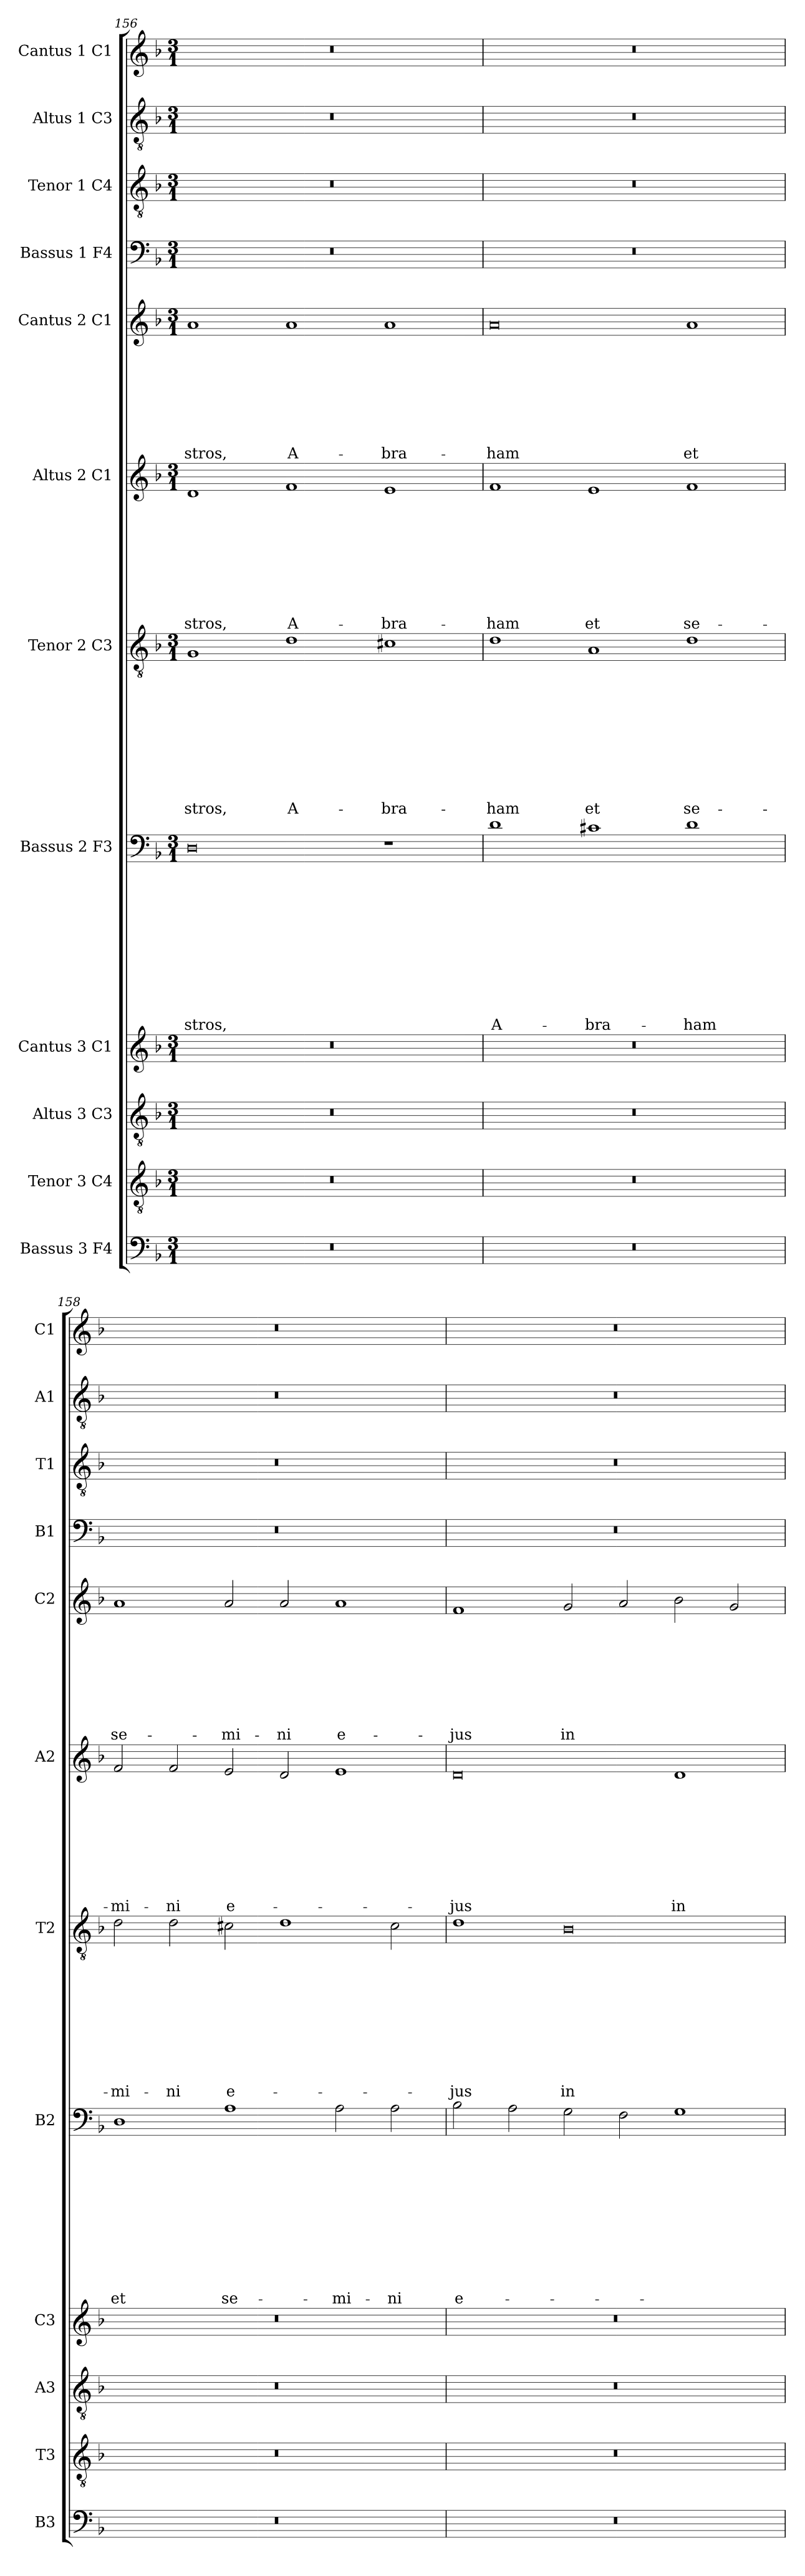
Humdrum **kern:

**kern	**kern	**kern	**kern	**kern	**text	**text	**text	**text	**text	**text	**text	**text	**text	**text	**text	**kern	**text	**text	**text	**text	**text	**text	**text	**text	**text	**text	**kern	**text	**text	**text	**text	**text	**text	**text	**text	**text	**kern	**text	**text	**text	**text	**text	**text	**text	**text	**kern	**kern	**kern	**kern
*part12	*part11	*part10	*part9	*part8	*part8	*part8	*part8	*part8	*part8	*part8	*part8	*part8	*part8	*part8	*part8	*part7	*part7	*part7	*part7	*part7	*part7	*part7	*part7	*part7	*part7	*part7	*part6	*part6	*part6	*part6	*part6	*part6	*part6	*part6	*part6	*part6	*part5	*part5	*part5	*part5	*part5	*part5	*part5	*part5	*part5	*part4	*part3	*part2	*part1
*staff12	*staff11	*staff10	*staff9	*staff8	*staff8	*staff8	*staff8	*staff8	*staff8	*staff8	*staff8	*staff8	*staff8	*staff8	*staff8	*staff7	*staff7	*staff7	*staff7	*staff7	*staff7	*staff7	*staff7	*staff7	*staff7	*staff7	*staff6	*staff6	*staff6	*staff6	*staff6	*staff6	*staff6	*staff6	*staff6	*staff6	*staff5	*staff5	*staff5	*staff5	*staff5	*staff5	*staff5	*staff5	*staff5	*staff4	*staff3	*staff2	*staff1
*I"Bassus 3 F4	*I"Tenor 3 C4	*I"Altus 3 C3	*I"Cantus 3 C1	*I"Bassus 2 F3	*	*	*	*	*	*	*	*	*	*	*	*I"Tenor 2 C3	*	*	*	*	*	*	*	*	*	*	*I"Altus 2 C1	*	*	*	*	*	*	*	*	*	*I"Cantus 2 C1	*	*	*	*	*	*	*	*	*I"Bassus 1 F4	*I"Tenor 1 C4	*I"Altus 1 C3	*I"Cantus 1 C1
*I'B3	*I'T3	*I'A3	*I'C3	*I'B2	*	*	*	*	*	*	*	*	*	*	*	*I'T2	*	*	*	*	*	*	*	*	*	*	*I'A2	*	*	*	*	*	*	*	*	*	*I'C2	*	*	*	*	*	*	*	*	*I'B1	*I'T1	*I'A1	*I'C1
!!LO:LB:g=z
*clefF4	*clefGv2	*clefGv2	*clefG2	*clefF4	*	*	*	*	*	*	*	*	*	*	*	*clefGv2	*	*	*	*	*	*	*	*	*	*	*clefG2	*	*	*	*	*	*	*	*	*	*clefG2	*	*	*	*	*	*	*	*	*clefF4	*clefGv2	*clefGv2	*clefG2
*k[b-]	*k[b-]	*k[b-]	*k[b-]	*k[b-]	*	*	*	*	*	*	*	*	*	*	*	*k[b-]	*	*	*	*	*	*	*	*	*	*	*k[b-]	*	*	*	*	*	*	*	*	*	*k[b-]	*	*	*	*	*	*	*	*	*k[b-]	*k[b-]	*k[b-]	*k[b-]
*F:	*F:	*F:	*F:	*F:	*	*	*	*	*	*	*	*	*	*	*	*F:	*	*	*	*	*	*	*	*	*	*	*F:	*	*	*	*	*	*	*	*	*	*F:	*	*	*	*	*	*	*	*	*F:	*F:	*F:	*F:
*M3/1	*M3/1	*M3/1	*M3/1	*M3/1	*	*	*	*	*	*	*	*	*	*	*	*M3/1	*	*	*	*	*	*	*	*	*	*	*M3/1	*	*	*	*	*	*	*	*	*	*M3/1	*	*	*	*	*	*	*	*	*M3/1	*M3/1	*M3/1	*M3/1
=156	=156	=156	=156	=156	=156	=156	=156	=156	=156	=156	=156	=156	=156	=156	=156	=156	=156	=156	=156	=156	=156	=156	=156	=156	=156	=156	=156	=156	=156	=156	=156	=156	=156	=156	=156	=156	=156	=156	=156	=156	=156	=156	=156	=156	=156	=156	=156	=156	=156
!	!	!	!	!	!	!	!	!	!	!	!	!	!	!	!LO:LY:b	!	!	!	!	!	!	!	!	!	!	!LO:LY:b	!	!	!	!	!	!	!	!	!	!LO:LY:b	!	!	!	!	!	!	!	!	!LO:LY:b	!	!	!	!
0.r	0.r	0.r	0.r	0D	.	.	.	.	.	.	.	.	.	.	-stros,	1G	.	.	.	.	.	.	.	.	.	-stros,	1d	.	.	.	.	.	.	.	.	-stros,	1a	.	.	.	.	.	.	.	-stros,	0.r	0.r	0.r	0.r
!	!	!	!	!	!	!	!	!	!	!	!	!	!	!	!	!	!	!	!	!	!	!	!	!	!	!LO:LY:b	!	!	!	!	!	!	!	!	!	!LO:LY:b	!	!	!	!	!	!	!	!	!LO:LY:b	!	!	!	!
.	.	.	.	.	.	.	.	.	.	.	.	.	.	.	.	1d	.	.	.	.	.	.	.	.	.	A-	1f	.	.	.	.	.	.	.	.	A-	1a	.	.	.	.	.	.	.	A-	.	.	.	.
!	!	!	!	!	!	!	!	!	!	!	!	!	!	!	!	!	!	!	!	!	!	!	!	!	!	!LO:LY:b	!	!	!	!	!	!	!	!	!	!LO:LY:b	!	!	!	!	!	!	!	!	!LO:LY:b	!	!	!	!
.	.	.	.	1r	.	.	.	.	.	.	.	.	.	.	.	1c#X	.	.	.	.	.	.	.	.	.	-bra-	1e	.	.	.	.	.	.	.	.	-bra-	1a	.	.	.	.	.	.	.	-bra-	.	.	.	.
=157	=157	=157	=157	=157	=157	=157	=157	=157	=157	=157	=157	=157	=157	=157	=157	=157	=157	=157	=157	=157	=157	=157	=157	=157	=157	=157	=157	=157	=157	=157	=157	=157	=157	=157	=157	=157	=157	=157	=157	=157	=157	=157	=157	=157	=157	=157	=157	=157	=157
!	!	!	!	!	!	!	!	!	!	!	!	!	!	!	!LO:LY:b	!	!	!	!	!	!	!	!	!	!	!LO:LY:b	!	!	!	!	!	!	!	!	!	!LO:LY:b	!	!	!	!	!	!	!	!	!LO:LY:b	!	!	!	!
0.r	0.r	0.r	0.r	1d	.	.	.	.	.	.	.	.	.	.	A-	1d	.	.	.	.	.	.	.	.	.	-ham	1f	.	.	.	.	.	.	.	.	-ham	0a	.	.	.	.	.	.	.	-ham	0.r	0.r	0.r	0.r
!	!	!	!	!	!	!	!	!	!	!	!	!	!	!	!LO:LY:b	!	!	!	!	!	!	!	!	!	!	!LO:LY:b	!	!	!	!	!	!	!	!	!	!LO:LY:b	!	!	!	!	!	!	!	!	!	!	!	!	!
.	.	.	.	1c#X	.	.	.	.	.	.	.	.	.	.	-bra-	1A	.	.	.	.	.	.	.	.	.	et	1e	.	.	.	.	.	.	.	.	et	.	.	.	.	.	.	.	.	.	.	.	.	.
!	!	!	!	!	!	!	!	!	!	!	!	!	!	!	!LO:LY:b	!	!	!	!	!	!	!	!	!	!	!LO:LY:b	!	!	!	!	!	!	!	!	!	!LO:LY:b	!	!	!	!	!	!	!	!	!LO:LY:b	!	!	!	!
.	.	.	.	1d	.	.	.	.	.	.	.	.	.	.	-ham	1d	.	.	.	.	.	.	.	.	.	se-	1f	.	.	.	.	.	.	.	.	se-	1a	.	.	.	.	.	.	.	et	.	.	.	.
=158	=158	=158	=158	=158	=158	=158	=158	=158	=158	=158	=158	=158	=158	=158	=158	=158	=158	=158	=158	=158	=158	=158	=158	=158	=158	=158	=158	=158	=158	=158	=158	=158	=158	=158	=158	=158	=158	=158	=158	=158	=158	=158	=158	=158	=158	=158	=158	=158	=158
!	!	!	!	!	!	!	!	!	!	!	!	!	!	!	!LO:LY:b	!	!	!	!	!	!	!	!	!	!	!LO:LY:b	!	!	!	!	!	!	!	!	!	!LO:LY:b	!	!	!	!	!	!	!	!	!LO:LY:b	!	!	!	!
0.r	0.r	0.r	0.r	1D	.	.	.	.	.	.	.	.	.	.	et	2d\	.	.	.	.	.	.	.	.	.	-mi-	2f/	.	.	.	.	.	.	.	.	-mi-	1a	.	.	.	.	.	.	.	se-	0.r	0.r	0.r	0.r
!	!	!	!	!	!	!	!	!	!	!	!	!	!	!	!	!	!	!	!	!	!	!	!	!	!	!LO:LY:b	!	!	!	!	!	!	!	!	!	!LO:LY:b	!	!	!	!	!	!	!	!	!	!	!	!	!
.	.	.	.	.	.	.	.	.	.	.	.	.	.	.	.	2d\	.	.	.	.	.	.	.	.	.	-ni	2f/	.	.	.	.	.	.	.	.	-ni	.	.	.	.	.	.	.	.	.	.	.	.	.
!	!	!	!	!	!	!	!	!	!	!	!	!	!	!	!LO:LY:b	!	!	!	!	!	!	!	!	!	!	!LO:LY:b	!	!	!	!	!	!	!	!	!	!LO:LY:b	!	!	!	!	!	!	!	!	!LO:LY:b	!	!	!	!
.	.	.	.	1A	.	.	.	.	.	.	.	.	.	.	se-	2c#X\	.	.	.	.	.	.	.	.	.	e-	2e/	.	.	.	.	.	.	.	.	e-	2a/	.	.	.	.	.	.	.	-mi-	.	.	.	.
!	!	!	!	!	!	!	!	!	!	!	!	!	!	!	!	!	!	!	!	!	!	!	!	!	!	!	!	!	!	!	!	!	!	!	!	!	!	!	!	!	!	!	!	!	!LO:LY:b	!	!	!	!
.	.	.	.	.	.	.	.	.	.	.	.	.	.	.	.	1d	.	.	.	.	.	.	.	.	.	.	2d/	.	.	.	.	.	.	.	.	.	2a/	.	.	.	.	.	.	.	-ni	.	.	.	.
!	!	!	!	!	!	!	!	!	!	!	!	!	!	!	!LO:LY:b	!	!	!	!	!	!	!	!	!	!	!	!	!	!	!	!	!	!	!	!	!	!	!	!	!	!	!	!	!	!LO:LY:b	!	!	!	!
.	.	.	.	2A\	.	.	.	.	.	.	.	.	.	.	-mi-	.	.	.	.	.	.	.	.	.	.	.	1e	.	.	.	.	.	.	.	.	.	1a	.	.	.	.	.	.	.	e-	.	.	.	.
!	!	!	!	!	!	!	!	!	!	!	!	!	!	!	!LO:LY:b	!	!	!	!	!	!	!	!	!	!	!	!	!	!	!	!	!	!	!	!	!	!	!	!	!	!	!	!	!	!	!	!	!	!
.	.	.	.	2A\	.	.	.	.	.	.	.	.	.	.	-ni	2c#\	.	.	.	.	.	.	.	.	.	.	.	.	.	.	.	.	.	.	.	.	.	.	.	.	.	.	.	.	.	.	.	.	.
=159	=159	=159	=159	=159	=159	=159	=159	=159	=159	=159	=159	=159	=159	=159	=159	=159	=159	=159	=159	=159	=159	=159	=159	=159	=159	=159	=159	=159	=159	=159	=159	=159	=159	=159	=159	=159	=159	=159	=159	=159	=159	=159	=159	=159	=159	=159	=159	=159	=159
!	!	!	!	!	!	!	!	!	!	!	!	!	!	!	!LO:LY:b	!	!	!	!	!	!	!	!	!	!	!LO:LY:b	!	!	!	!	!	!	!	!	!	!LO:LY:b	!	!	!	!	!	!	!	!	!LO:LY:b	!	!	!	!
0.r	0.r	0.r	0.r	2B-\	.	.	.	.	.	.	.	.	.	.	e-	1d	.	.	.	.	.	.	.	.	.	-jus	0d	.	.	.	.	.	.	.	.	-jus	1f	.	.	.	.	.	.	.	-jus	0.r	0.r	0.r	0.r
.	.	.	.	2A\	.	.	.	.	.	.	.	.	.	.	.	.	.	.	.	.	.	.	.	.	.	.	.	.	.	.	.	.	.	.	.	.	.	.	.	.	.	.	.	.	.	.	.	.	.
!	!	!	!	!	!	!	!	!	!	!	!	!	!	!	!	!	!	!	!	!	!	!	!	!	!	!LO:LY:b	!	!	!	!	!	!	!	!	!	!	!	!	!	!	!	!	!	!	!LO:LY:b	!	!	!	!
.	.	.	.	2G\	.	.	.	.	.	.	.	.	.	.	.	0B-	.	.	.	.	.	.	.	.	.	in	.	.	.	.	.	.	.	.	.	.	2g/	.	.	.	.	.	.	.	in	.	.	.	.
.	.	.	.	2F\	.	.	.	.	.	.	.	.	.	.	.	.	.	.	.	.	.	.	.	.	.	.	.	.	.	.	.	.	.	.	.	.	2a/	.	.	.	.	.	.	.	.	.	.	.	.
!	!	!	!	!	!	!	!	!	!	!	!	!	!	!	!	!	!	!	!	!	!	!	!	!	!	!	!	!	!	!	!	!	!	!	!	!LO:LY:b	!	!	!	!	!	!	!	!	!	!	!	!	!
.	.	.	.	1G	.	.	.	.	.	.	.	.	.	.	.	.	.	.	.	.	.	.	.	.	.	.	1d	.	.	.	.	.	.	.	.	in	2b-\	.	.	.	.	.	.	.	.	.	.	.	.
.	.	.	.	.	.	.	.	.	.	.	.	.	.	.	.	.	.	.	.	.	.	.	.	.	.	.	.	.	.	.	.	.	.	.	.	.	2g/	.	.	.	.	.	.	.	.	.	.	.	.
=	=	=	=	=	=	=	=	=	=	=	=	=	=	=	=	=	=	=	=	=	=	=	=	=	=	=	=	=	=	=	=	=	=	=	=	=	=	=	=	=	=	=	=	=	=	=	=	=	=
*-	*-	*-	*-	*-	*-	*-	*-	*-	*-	*-	*-	*-	*-	*-	*-	*-	*-	*-	*-	*-	*-	*-	*-	*-	*-	*-	*-	*-	*-	*-	*-	*-	*-	*-	*-	*-	*-	*-	*-	*-	*-	*-	*-	*-	*-	*-	*-	*-	*-
